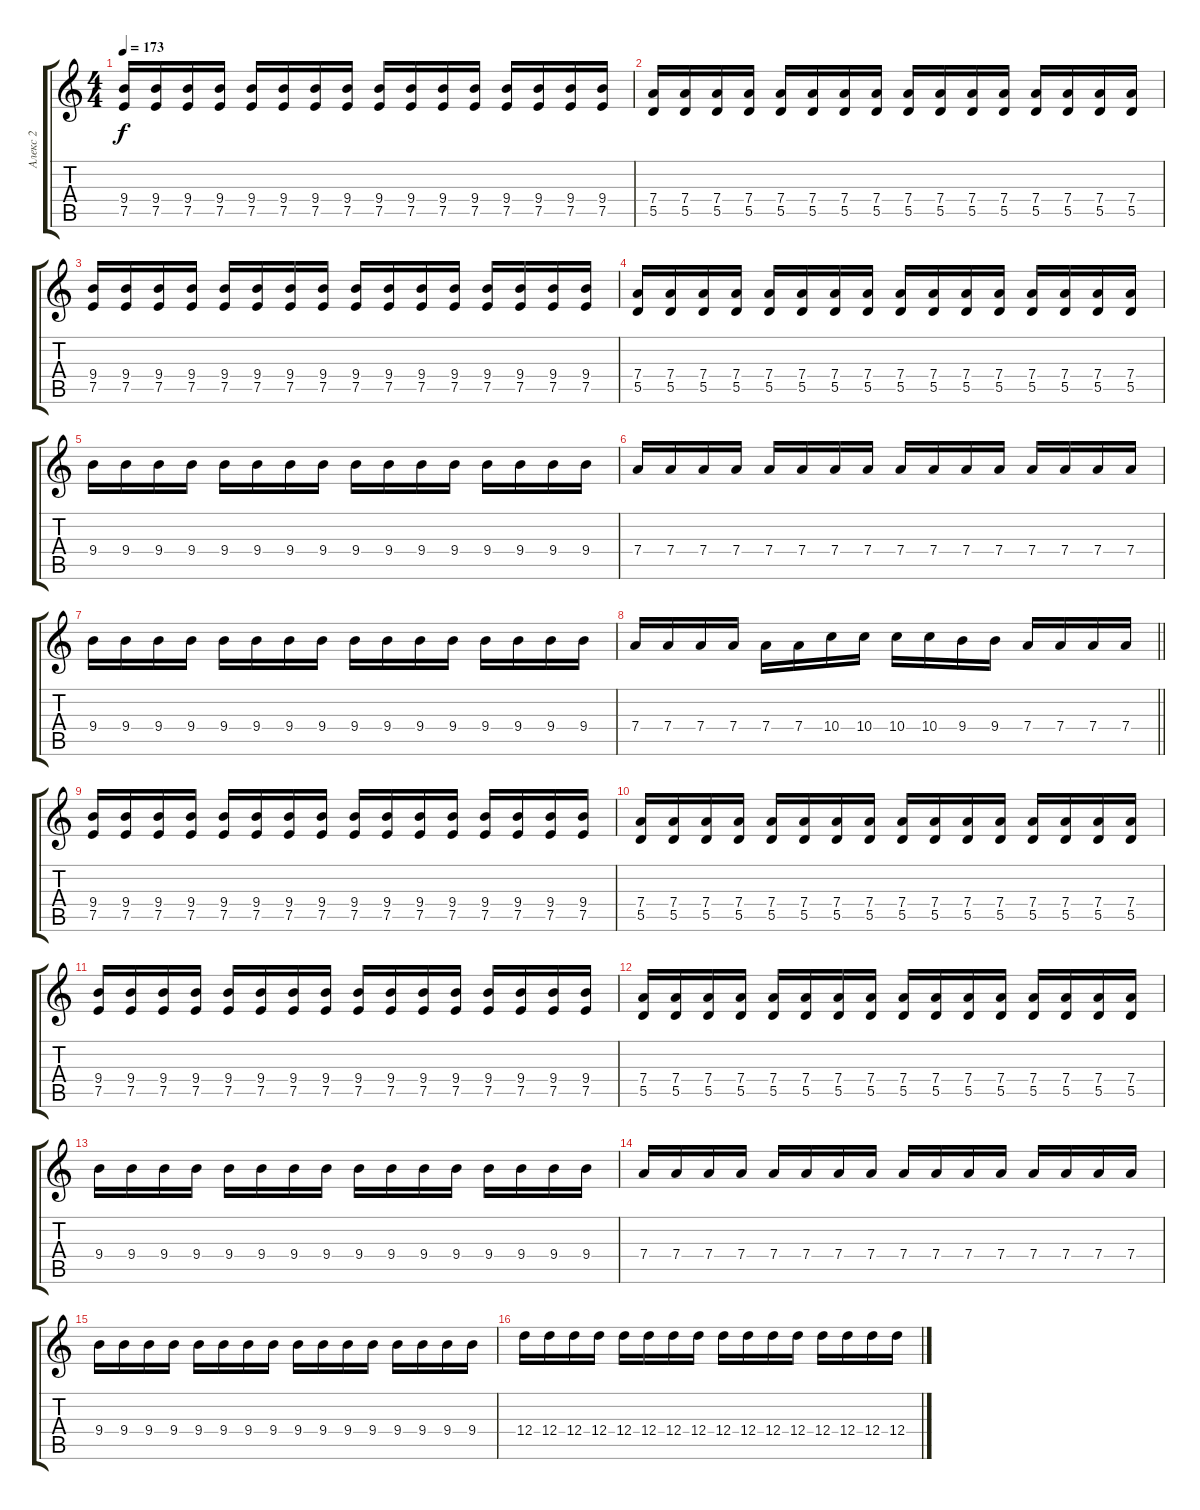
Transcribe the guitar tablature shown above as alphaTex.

\track ("Алекс 2" "Алекс 2") {instrument distortionguitar}
\staff {score tabs}
\tuning (E4 B3 G3 D3 A2 E2) {hide}
\ts (4 4)
\tempo 173
\clef g2
\ks c
(9.4 7.5).16{dy f volume 11} (9.4 7.5).16 (9.4 7.5).16 (9.4 7.5).16 (9.4 7.5).16 (9.4 7.5).16 (9.4 7.5).16 (9.4 7.5).16 (9.4 7.5).16 (9.4 7.5).16 (9.4 7.5).16 (9.4 7.5).16 (9.4 7.5).16 (9.4 7.5).16 (9.4 7.5).16 (9.4 7.5).16 |
(7.4 5.5).16 (7.4 5.5).16 (7.4 5.5).16 (7.4 5.5).16 (7.4 5.5).16 (7.4 5.5).16 (7.4 5.5).16 (7.4 5.5).16 (7.4 5.5).16 (7.4 5.5).16 (7.4 5.5).16 (7.4 5.5).16 (7.4 5.5).16 (7.4 5.5).16 (7.4 5.5).16 (7.4 5.5).16 |
(9.4 7.5).16{volume 11} (9.4 7.5).16 (9.4 7.5).16 (9.4 7.5).16 (9.4 7.5).16 (9.4 7.5).16 (9.4 7.5).16 (9.4 7.5).16 (9.4 7.5).16 (9.4 7.5).16 (9.4 7.5).16 (9.4 7.5).16 (9.4 7.5).16 (9.4 7.5).16 (9.4 7.5).16 (9.4 7.5).16 |
(7.4 5.5).16 (7.4 5.5).16 (7.4 5.5).16 (7.4 5.5).16 (7.4 5.5).16 (7.4 5.5).16 (7.4 5.5).16 (7.4 5.5).16 (7.4 5.5).16 (7.4 5.5).16 (7.4 5.5).16 (7.4 5.5).16 (7.4 5.5).16 (7.4 5.5).16 (7.4 5.5).16 (7.4 5.5).16 |
9.4.16{volume 16} 9.4.16 9.4.16 9.4.16 9.4.16 9.4.16 9.4.16 9.4.16 9.4.16 9.4.16 9.4.16 9.4.16 9.4.16 9.4.16 9.4.16 9.4.16 |
7.4.16 7.4.16 7.4.16 7.4.16 7.4.16 7.4.16 7.4.16 7.4.16 7.4.16 7.4.16 7.4.16 7.4.16 7.4.16 7.4.16 7.4.16 7.4.16 |
9.4.16{volume 16} 9.4.16 9.4.16 9.4.16 9.4.16 9.4.16 9.4.16 9.4.16 9.4.16 9.4.16 9.4.16 9.4.16 9.4.16 9.4.16 9.4.16 9.4.16 |
\barLineRight lightlight
7.4.16 7.4.16 7.4.16 7.4.16 7.4.16 7.4.16 10.4.16 10.4.16 10.4.16 10.4.16 9.4.16 9.4.16 7.4.16 7.4.16 7.4.16 7.4.16 |
(9.4 7.5).16{volume 11} (9.4 7.5).16 (9.4 7.5).16 (9.4 7.5).16 (9.4 7.5).16 (9.4 7.5).16 (9.4 7.5).16 (9.4 7.5).16 (9.4 7.5).16 (9.4 7.5).16 (9.4 7.5).16 (9.4 7.5).16 (9.4 7.5).16 (9.4 7.5).16 (9.4 7.5).16 (9.4 7.5).16 |
(7.4 5.5).16 (7.4 5.5).16 (7.4 5.5).16 (7.4 5.5).16 (7.4 5.5).16 (7.4 5.5).16 (7.4 5.5).16 (7.4 5.5).16 (7.4 5.5).16 (7.4 5.5).16 (7.4 5.5).16 (7.4 5.5).16 (7.4 5.5).16 (7.4 5.5).16 (7.4 5.5).16 (7.4 5.5).16 |
(9.4 7.5).16{volume 11} (9.4 7.5).16 (9.4 7.5).16 (9.4 7.5).16 (9.4 7.5).16 (9.4 7.5).16 (9.4 7.5).16 (9.4 7.5).16 (9.4 7.5).16 (9.4 7.5).16 (9.4 7.5).16 (9.4 7.5).16 (9.4 7.5).16 (9.4 7.5).16 (9.4 7.5).16 (9.4 7.5).16 |
(7.4 5.5).16 (7.4 5.5).16 (7.4 5.5).16 (7.4 5.5).16 (7.4 5.5).16 (7.4 5.5).16 (7.4 5.5).16 (7.4 5.5).16 (7.4 5.5).16 (7.4 5.5).16 (7.4 5.5).16 (7.4 5.5).16 (7.4 5.5).16 (7.4 5.5).16 (7.4 5.5).16 (7.4 5.5).16 |
9.4.16{volume 16} 9.4.16 9.4.16 9.4.16 9.4.16 9.4.16 9.4.16 9.4.16 9.4.16 9.4.16 9.4.16 9.4.16 9.4.16 9.4.16 9.4.16 9.4.16 |
7.4.16 7.4.16 7.4.16 7.4.16 7.4.16 7.4.16 7.4.16 7.4.16 7.4.16 7.4.16 7.4.16 7.4.16 7.4.16 7.4.16 7.4.16 7.4.16 |
9.4.16{volume 16} 9.4.16 9.4.16 9.4.16 9.4.16 9.4.16 9.4.16 9.4.16 9.4.16 9.4.16 9.4.16 9.4.16 9.4.16 9.4.16 9.4.16 9.4.16 |
12.4.16 12.4.16 12.4.16 12.4.16 12.4.16 12.4.16 12.4.16 12.4.16 12.4.16 12.4.16 12.4.16 12.4.16 12.4.16 12.4.16 12.4.16 12.4.16
